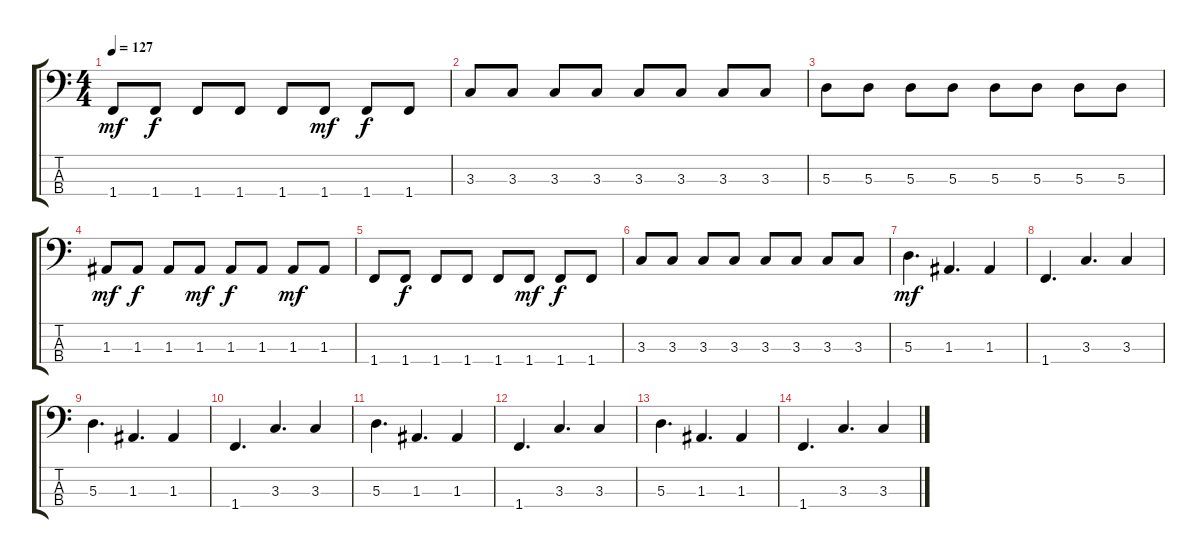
\track "" {instrument electricbassfinger}
\staff {score tabs}
\tuning (G2 D2 A1 E1) {hide}
\ts (4 4)
\tempo 127
\clef f4
\ks c
1.4.8{dy mf} 1.4.8{dy f} 1.4.8 1.4.8 1.4.8 1.4.8{dy mf} 1.4.8{dy f} 1.4.8 |
3.3.8 3.3.8 3.3.8 3.3.8 3.3.8 3.3.8 3.3.8 3.3.8 |
5.3.8 5.3.8 5.3.8 5.3.8 5.3.8 5.3.8 5.3.8 5.3.8 |
1.3.8{dy mf} 1.3.8{dy f} 1.3.8 1.3.8{dy mf} 1.3.8{dy f} 1.3.8 1.3.8{dy mf} 1.3.8 |
1.4.8 1.4.8{dy f} 1.4.8 1.4.8 1.4.8 1.4.8{dy mf} 1.4.8{dy f} 1.4.8 |
3.3.8 3.3.8 3.3.8 3.3.8 3.3.8 3.3.8 3.3.8 3.3.8 |
5.3.4{d dy mf} 1.3.4{d} 1.3.4 |
1.4.4{d} 3.3.4{d} 3.3.4 |
5.3.4{d} 1.3.4{d} 1.3.4 |
1.4.4{d} 3.3.4{d} 3.3.4 |
5.3.4{d} 1.3.4{d} 1.3.4 |
1.4.4{d} 3.3.4{d} 3.3.4 |
5.3.4{d} 1.3.4{d} 1.3.4 |
1.4.4{d} 3.3.4{d} 3.3.4
